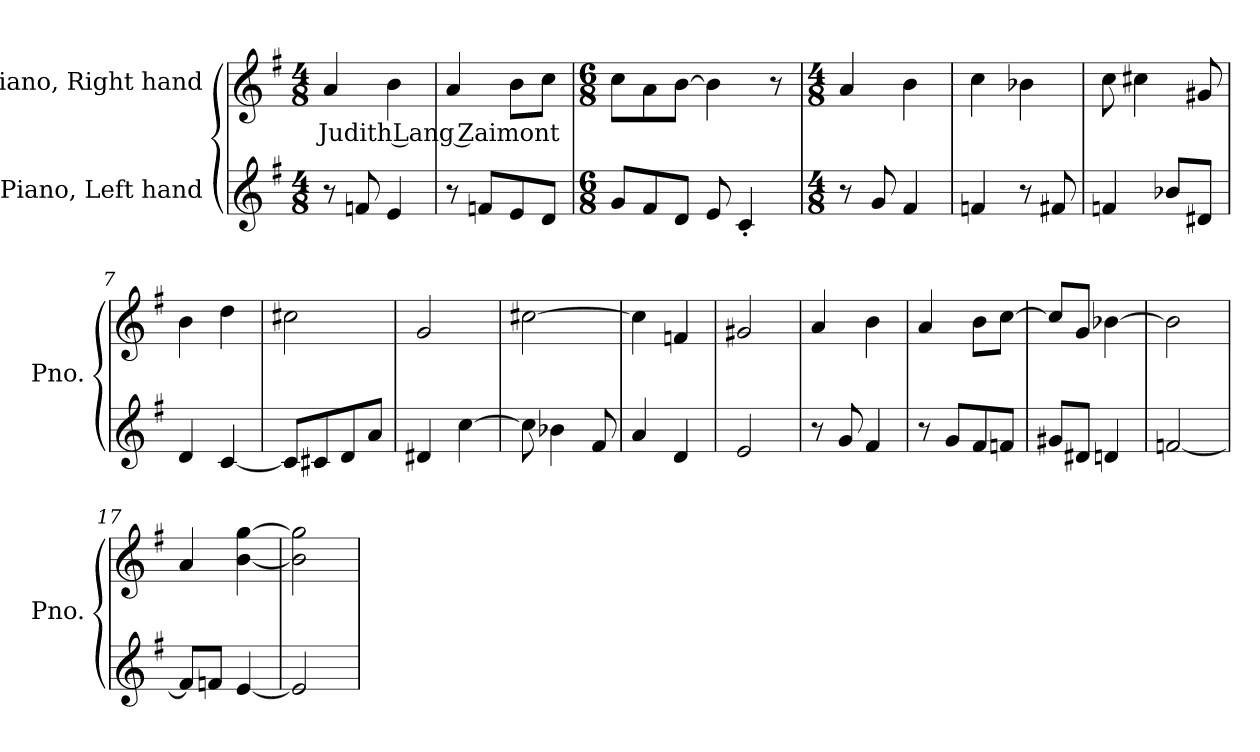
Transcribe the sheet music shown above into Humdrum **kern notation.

**kern	**kern	**text
*part2	*part1	*part1
*staff2	*staff1	*staff1
*I"Piano, Left hand	*I"Piano, Right hand	*
*I'Pno.	*I'Pno.	*
*clefG2	*clefG2	*
*k[f#]	*k[f#]	*
*M4/8	*M4/8	*
*MM120	*MM120	*
=1	=1	=1
!	!	!LO:LY:b
8r	4a/	Judith Lang Zaimont
8fn/	.	.
4e/	4b\	.
=2	=2	=2
8r	4a/	.
8fn/L	.	.
8e/	8b\L	.
8d/J	8cc\J	.
=3	=3	=3
*M6/8	*M6/8	*
8g/L	8cc\L	.
8f#/	8a\	.
8d/J	[8b\J	.
8e/	4b\]	.
4c'/	.	.
.	8r	.
=4	=4	=4
*M4/8	*M4/8	*
8r	4a/	.
8g/	.	.
4f#/	4b\	.
=5	=5	=5
4fn/	4cc\	.
8r	4b-X\	.
8f#X/	.	.
!!LO:LB:g=z
=6	=6	=6
4fn/	8cc\	.
.	4cc#X\	.
8b-X/L	.	.
8d#X/J	8g#X/	.
=7	=7	=7
4d/	4b\	.
[4c/	4dd\	.
=8	=8	=8
8c/L]	2cc#X\	.
8c#X/	.	.
8d/	.	.
8a/J	.	.
=9	=9	=9
4d#X/	2g/	.
[4cc\	.	.
=10	=10	=10
8cc\]	[2cc#X\	.
4b-X\	.	.
8f#/	.	.
=11	=11	=11
4a/	4cc#\]	.
4d/	4fn/	.
=12	=12	=12
2e/	2g#X/	.
=13	=13	=13
8r	4a/	.
8g/	.	.
4f#/	4b\	.
=14	=14	=14
8r	4a/	.
8g/L	.	.
8f#/	8b\L	.
8fn/J	[8cc\J	.
!!LO:LB:g=z
=15	=15	=15
8g#X/L	8cc/L]	.
8d#X/J	8g/J	.
4dn/	[4b-X\	.
=16	=16	=16
[2fn/	2b-\]	.
=17	=17	=17
8f/L]	4a/	.
8fn/J	.	.
[4e/	[4b\ [4gg\	.
=18	=18	=18
2e/]	2b\] 2gg\]	.
=	=	=
*-	*-	*-
